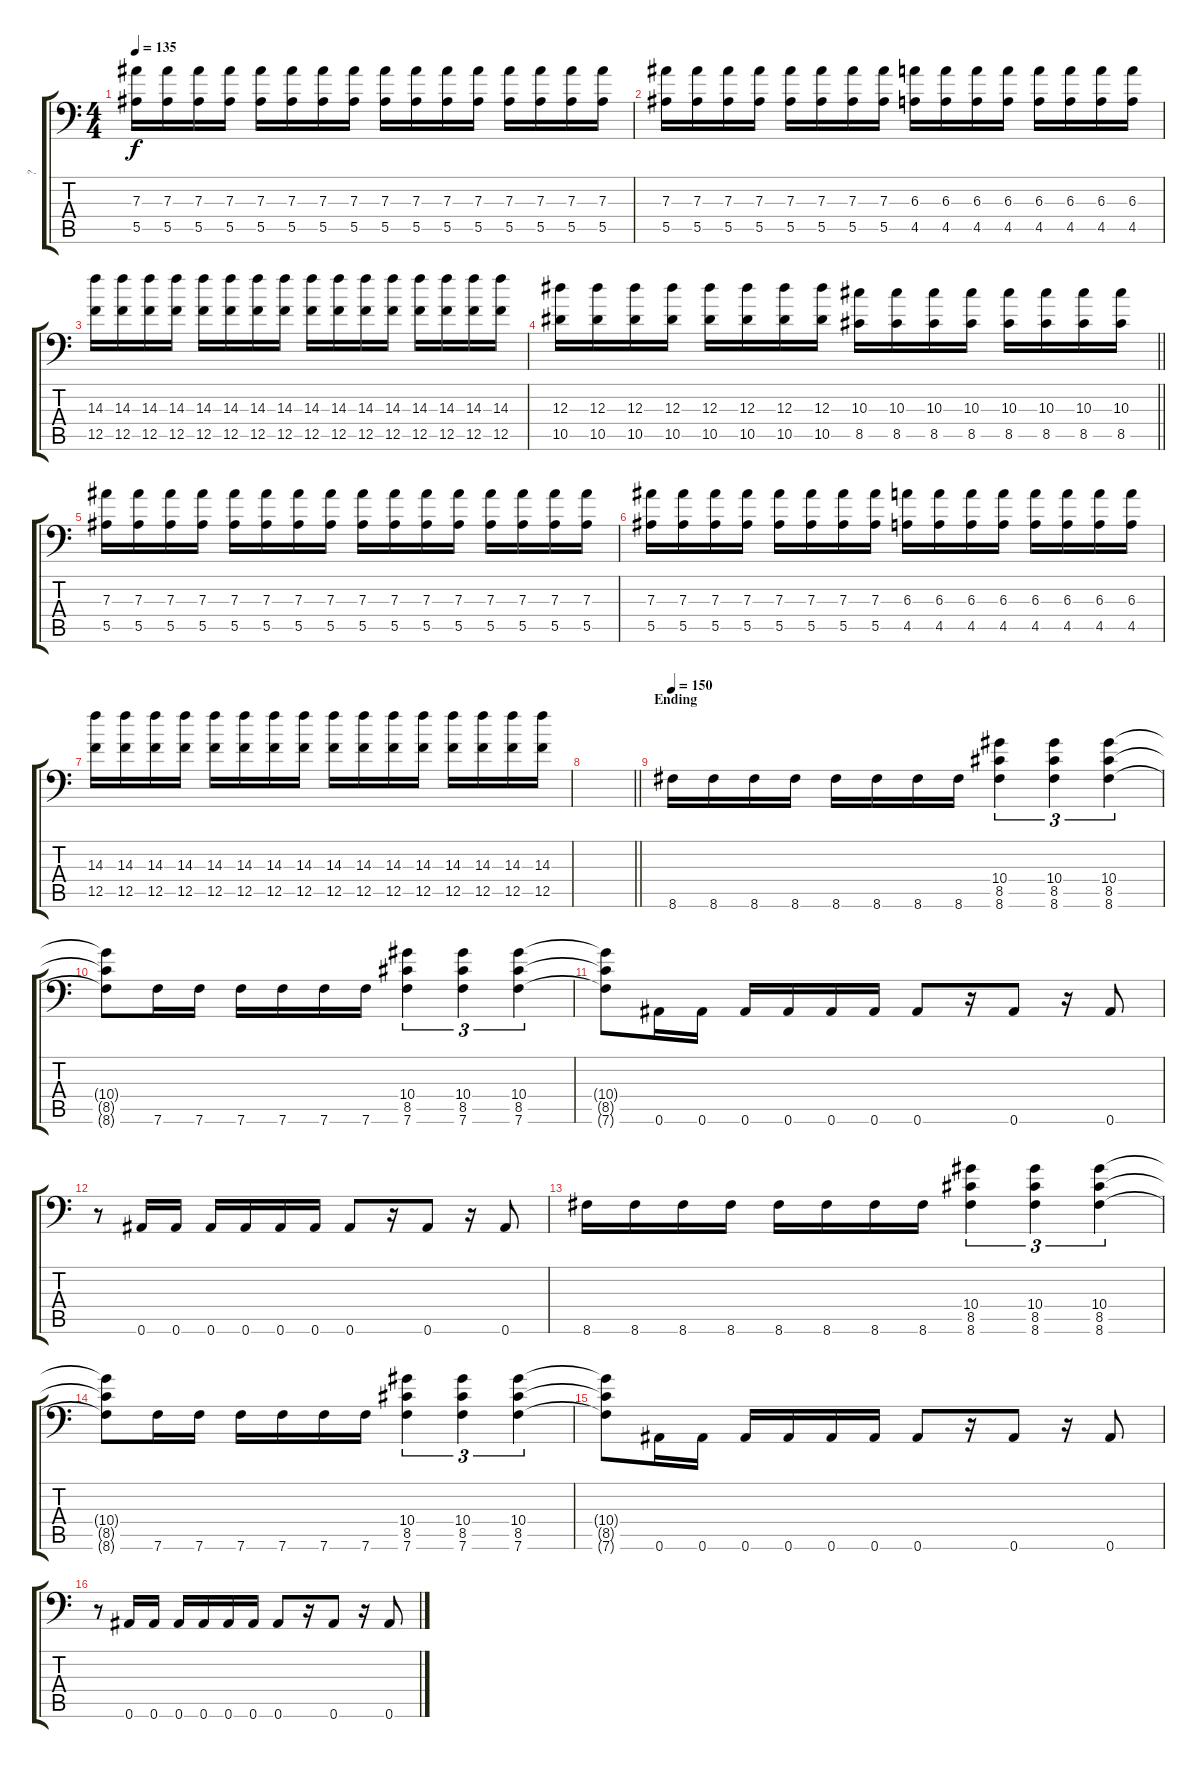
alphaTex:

\track ("?" "?") {instrument distortionguitar}
\staff {score tabs}
\tuning (C4 G3 Eb3 Bb2 F2 Bb1) {hide}
\ts (4 4)
\tempo 135
\clef f4
\ks c
(7.3 5.5).16{dy f} (7.3 5.5).16 (7.3 5.5).16 (7.3 5.5).16 (7.3 5.5).16 (7.3 5.5).16 (7.3 5.5).16 (7.3 5.5).16 (7.3 5.5).16 (7.3 5.5).16 (7.3 5.5).16 (7.3 5.5).16 (7.3 5.5).16 (7.3 5.5).16 (7.3 5.5).16 (7.3 5.5).16 |
(7.3 5.5).16 (7.3 5.5).16 (7.3 5.5).16 (7.3 5.5).16 (7.3 5.5).16 (7.3 5.5).16 (7.3 5.5).16 (7.3 5.5).16 (6.3 4.5).16 (6.3 4.5).16 (6.3 4.5).16 (6.3 4.5).16 (6.3 4.5).16 (6.3 4.5).16 (6.3 4.5).16 (6.3 4.5).16 |
(14.3 12.5).16 (14.3 12.5).16 (14.3 12.5).16 (14.3 12.5).16 (14.3 12.5).16 (14.3 12.5).16 (14.3 12.5).16 (14.3 12.5).16 (14.3 12.5).16 (14.3 12.5).16 (14.3 12.5).16 (14.3 12.5).16 (14.3 12.5).16 (14.3 12.5).16 (14.3 12.5).16 (14.3 12.5).16 |
\barLineRight lightlight
(12.3 10.5).16 (12.3 10.5).16 (12.3 10.5).16 (12.3 10.5).16 (12.3 10.5).16 (12.3 10.5).16 (12.3 10.5).16 (12.3 10.5).16 (10.3 8.5).16 (10.3 8.5).16 (10.3 8.5).16 (10.3 8.5).16 (10.3 8.5).16 (10.3 8.5).16 (10.3 8.5).16 (10.3 8.5).16 |
(7.3 5.5).16 (7.3 5.5).16 (7.3 5.5).16 (7.3 5.5).16 (7.3 5.5).16 (7.3 5.5).16 (7.3 5.5).16 (7.3 5.5).16 (7.3 5.5).16 (7.3 5.5).16 (7.3 5.5).16 (7.3 5.5).16 (7.3 5.5).16 (7.3 5.5).16 (7.3 5.5).16 (7.3 5.5).16 |
(7.3 5.5).16 (7.3 5.5).16 (7.3 5.5).16 (7.3 5.5).16 (7.3 5.5).16 (7.3 5.5).16 (7.3 5.5).16 (7.3 5.5).16 (6.3 4.5).16 (6.3 4.5).16 (6.3 4.5).16 (6.3 4.5).16 (6.3 4.5).16 (6.3 4.5).16 (6.3 4.5).16 (6.3 4.5).16 |
(14.3 12.5).16 (14.3 12.5).16 (14.3 12.5).16 (14.3 12.5).16 (14.3 12.5).16 (14.3 12.5).16 (14.3 12.5).16 (14.3 12.5).16 (14.3 12.5).16 (14.3 12.5).16 (14.3 12.5).16 (14.3 12.5).16 (14.3 12.5).16 (14.3 12.5).16 (14.3 12.5).16 (14.3 12.5).16 |
\barLineRight lightlight
|
\section ("" "Ending")
\tempo 150
8.6.16 8.6.16 8.6.16 8.6.16 8.6.16 8.6.16 8.6.16 8.6.16 (10.4 8.5 8.6).4{tu (3 2)} (10.4 8.5 8.6).4{tu (3 2)} (10.4 8.5 8.6).4{tu (3 2)} |
(10.4{t} 8.5{t} 8.6{t}).8 7.6.16 7.6.16 7.6.16 7.6.16 7.6.16 7.6.16 (10.4 8.5 7.6).4{tu (3 2)} (10.4 8.5 7.6).4{tu (3 2)} (10.4 8.5 7.6).4{tu (3 2)} |
(10.4{t} 8.5{t} 7.6{t}).8 0.6.16 0.6.16 0.6.16 0.6.16 0.6.16 0.6.16 0.6.8 r.16 0.6.8 r.16 0.6.8 |
r.8 0.6.16 0.6.16 0.6.16 0.6.16 0.6.16 0.6.16 0.6.8 r.16 0.6.8 r.16 0.6.8 |
8.6.16 8.6.16 8.6.16 8.6.16 8.6.16 8.6.16 8.6.16 8.6.16 (10.4 8.5 8.6).4{tu (3 2)} (10.4 8.5 8.6).4{tu (3 2)} (10.4 8.5 8.6).4{tu (3 2)} |
(10.4{t} 8.5{t} 8.6{t}).8 7.6.16 7.6.16 7.6.16 7.6.16 7.6.16 7.6.16 (10.4 8.5 7.6).4{tu (3 2)} (10.4 8.5 7.6).4{tu (3 2)} (10.4 8.5 7.6).4{tu (3 2)} |
(10.4{t} 8.5{t} 7.6{t}).8 0.6.16 0.6.16 0.6.16 0.6.16 0.6.16 0.6.16 0.6.8 r.16 0.6.8 r.16 0.6.8 |
r.8 0.6.16 0.6.16 0.6.16 0.6.16 0.6.16 0.6.16 0.6.8 r.16 0.6.8 r.16 0.6.8
